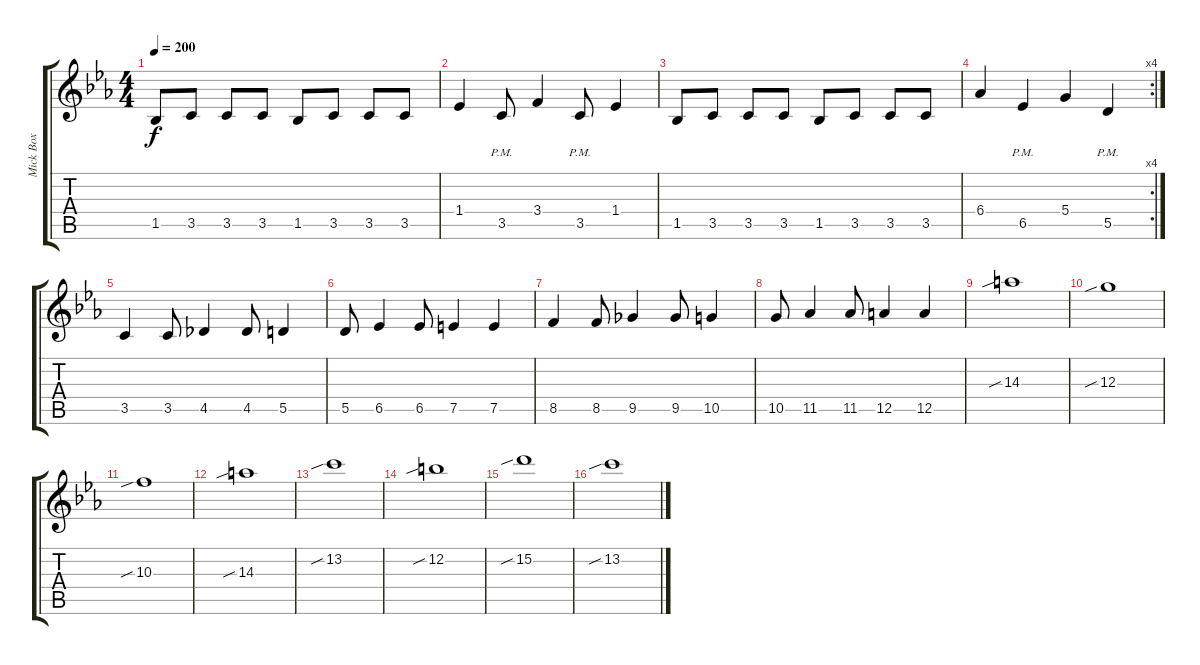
\track ("Mick Box" "Mick Box") {instrument overdrivenguitar}
\staff {score tabs}
\tuning (E4 B3 G3 D3 A2 E2) {hide}
\ts (4 4)
\tempo 200
\clef g2
\ks eb
1.5.8{dy f} 3.5.8 3.5.8 3.5.8 1.5.8 3.5.8 3.5.8 3.5.8 |
1.4.4 3.5{pm}.8 3.4.4 3.5{pm}.8 1.4.4 |
1.5.8 3.5.8 3.5.8 3.5.8 1.5.8 3.5.8 3.5.8 3.5.8 |
\rc 4
6.4.4 6.5{pm}.4 5.4.4 5.5{pm}.4 |
3.5.4 3.5.8 4.5.4 4.5.8 5.5.4 |
5.5.8 6.5.4 6.5.8 7.5.4 7.5.4 |
8.5.4 8.5.8 9.5.4 9.5.8 10.5.4 |
10.5.8 11.5.4 11.5.8 12.5.4 12.5.4 |
14.3{sib}.1 |
12.3{sib}.1 |
10.3{sib}.1 |
14.3{sib}.1 |
13.2{sib}.1 |
12.2{sib}.1 |
15.2{sib}.1 |
13.2{sib}.1
